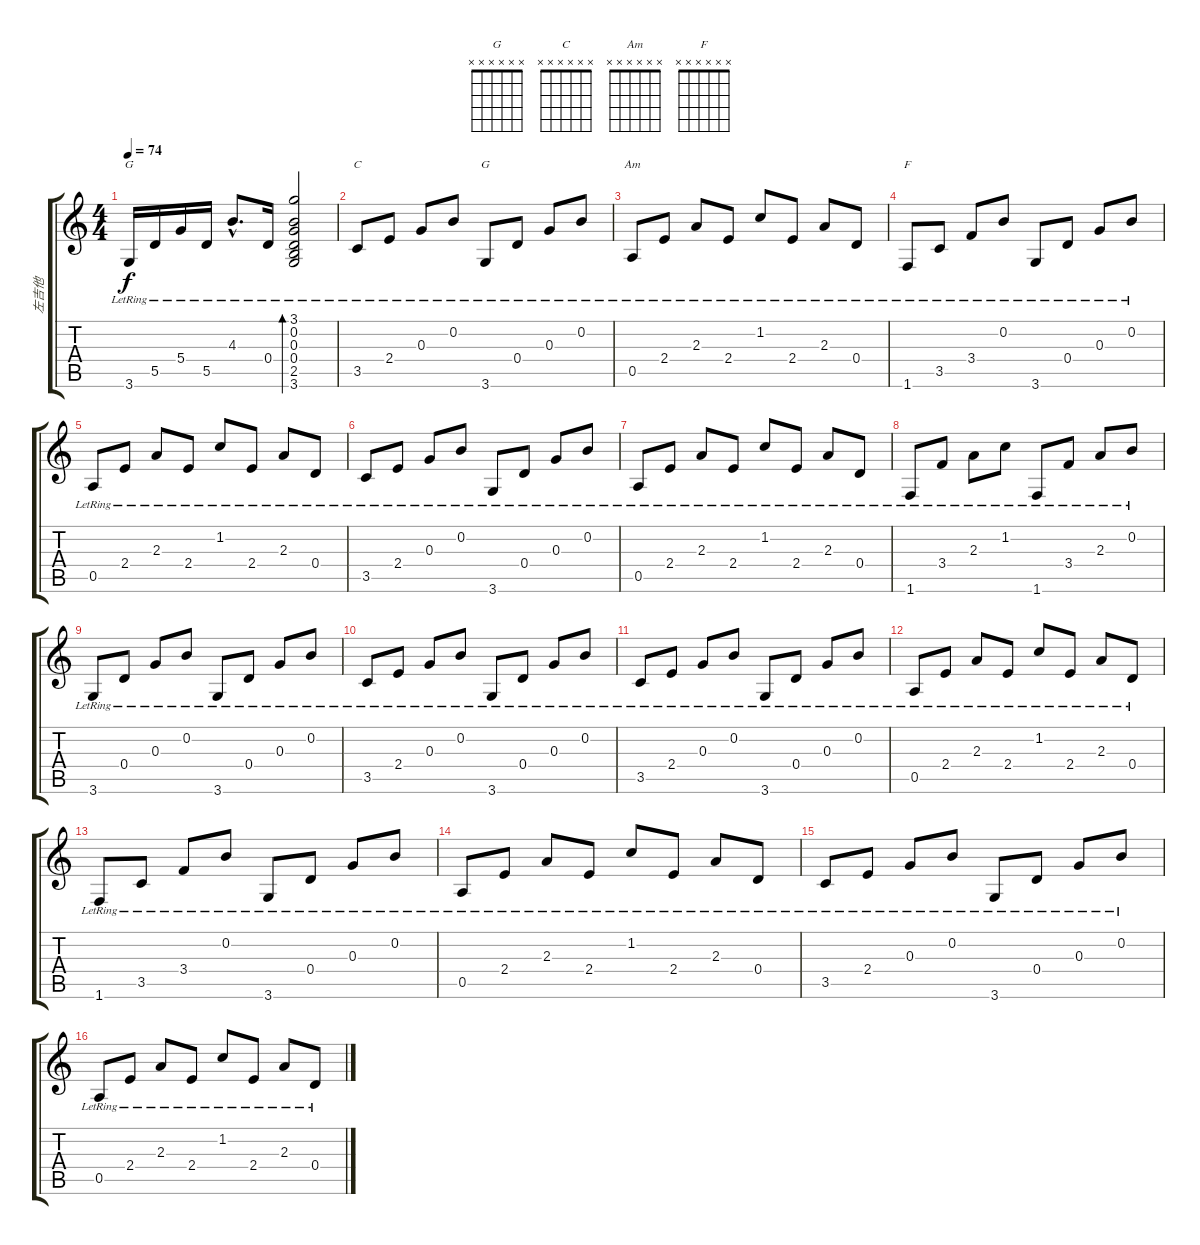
\track ("左吉他" "左吉他") {instrument acousticguitarsteel}
\staff {score tabs}
\tuning (E4 B3 G3 D3 A2 E2) {hide}
\chord ("G" 3 0 0 0 2 3)
\chord ("C" x x x x x x)
\chord ("G" x x x x x x)
\chord ("Am" x x x x x x)
\chord ("F" x x x x x x)
\ts (4 4)
\tempo 74
\clef g2
\ks c
3.6{lr}.16{ch "G" dy f} 5.5{lr}.16 5.4{lr}.16 5.5{lr}.16 4.3{hac lr}.8{d} 0.4{lr}.16 (3.1{lr} 0.2{lr} 0.3{lr} 0.4{lr} 2.5{lr} 3.6{lr}).2{bd 120} |
3.5{lr}.8{ch "C"} 2.4{lr}.8 0.3{lr}.8 0.2{lr}.8 3.6{lr}.8{ch "G"} 0.4{lr}.8 0.3{lr}.8 0.2{lr}.8 |
0.5{lr}.8{ch "Am"} 2.4{lr}.8 2.3{lr}.8 2.4{lr}.8 1.2{lr}.8 2.4{lr}.8 2.3{lr}.8 0.4{lr}.8 |
1.6{lr}.8{ch "F"} 3.5{lr}.8 3.4{lr}.8 0.2{lr}.8 3.6{lr}.8 0.4{lr}.8 0.3{lr}.8 0.2{lr}.8 |
0.5{lr}.8 2.4{lr}.8 2.3{lr}.8 2.4{lr}.8 1.2{lr}.8 2.4{lr}.8 2.3{lr}.8 0.4{lr}.8 |
3.5{lr}.8 2.4{lr}.8 0.3{lr}.8 0.2{lr}.8 3.6{lr}.8 0.4{lr}.8 0.3{lr}.8 0.2{lr}.8 |
0.5{lr}.8 2.4{lr}.8 2.3{lr}.8 2.4{lr}.8 1.2{lr}.8 2.4{lr}.8 2.3{lr}.8 0.4{lr}.8 |
1.6{lr}.8 3.4{lr}.8 2.3{lr}.8 1.2{lr}.8 1.6{lr}.8 3.4{lr}.8 2.3{lr}.8 0.2{lr}.8 |
3.6{lr}.8 0.4{lr}.8 0.3{lr}.8 0.2{lr}.8 3.6{lr}.8 0.4{lr}.8 0.3{lr}.8 0.2{lr}.8 |
3.5{lr}.8 2.4{lr}.8 0.3{lr}.8 0.2{lr}.8 3.6{lr}.8 0.4{lr}.8 0.3{lr}.8 0.2{lr}.8 |
3.5{lr}.8 2.4{lr}.8 0.3{lr}.8 0.2{lr}.8 3.6{lr}.8 0.4{lr}.8 0.3{lr}.8 0.2{lr}.8 |
0.5{lr}.8 2.4{lr}.8 2.3{lr}.8 2.4{lr}.8 1.2{lr}.8 2.4{lr}.8 2.3{lr}.8 0.4{lr}.8 |
1.6{lr}.8 3.5{lr}.8 3.4{lr}.8 0.2{lr}.8 3.6{lr}.8 0.4{lr}.8 0.3{lr}.8 0.2{lr}.8 |
0.5{lr}.8 2.4{lr}.8 2.3{lr}.8 2.4{lr}.8 1.2{lr}.8 2.4{lr}.8 2.3{lr}.8 0.4{lr}.8 |
3.5{lr}.8 2.4{lr}.8 0.3{lr}.8 0.2{lr}.8 3.6{lr}.8 0.4{lr}.8 0.3{lr}.8 0.2{lr}.8 |
0.5{lr}.8 2.4{lr}.8 2.3{lr}.8 2.4{lr}.8 1.2{lr}.8 2.4{lr}.8 2.3{lr}.8 0.4{lr}.8
